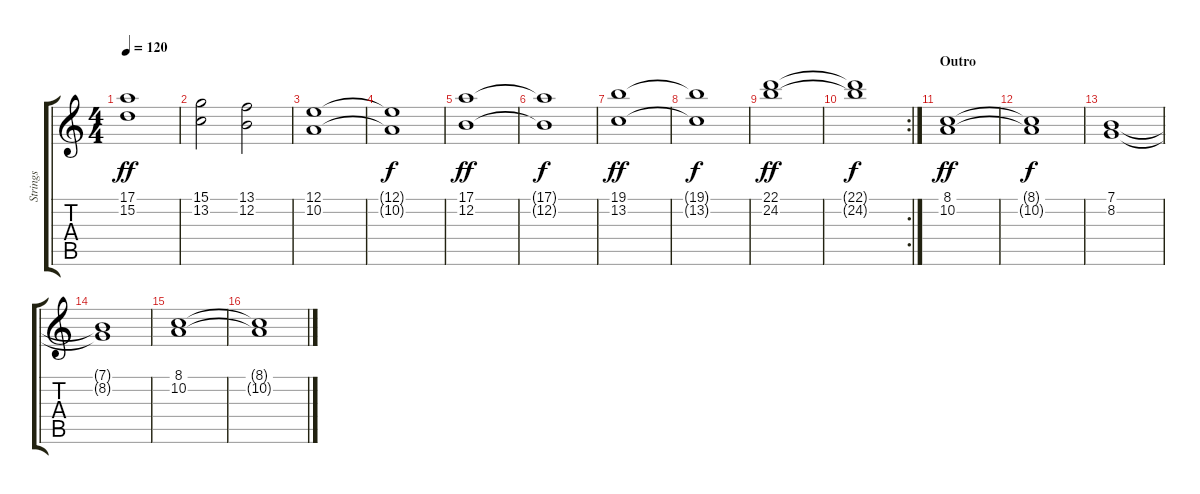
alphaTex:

\track ("Strings" "Strings") {instrument stringensemble1}
\staff {score tabs}
\tuning (E4 B3 G3 D3 A2 E2) {hide}
\ts (4 4)
\tempo 120
\clef g2
\ks c
(17.1 15.2).1{dy ff} |
(15.1 13.2).2 (13.1 12.2).2 |
(12.1 10.2).1 |
(12.1{t} 10.2{t}).1{dy f} |
(17.1 12.2).1{dy ff} |
(17.1{t} 12.2{t}).1{dy f} |
(19.1 13.2).1{dy ff volume 16} |
(19.1{t} 13.2{t}).1{dy f} |
(22.1 24.2).1{dy ff} |
\rc 2
(22.1{t} 24.2{t}).1{dy f} |
\section ("" "Outro")
(8.1 10.2).1{dy ff} |
(8.1{t} 10.2{t}).1{dy f} |
(7.1 8.2).1 |
(7.1{t} 8.2{t}).1 |
(8.1 10.2).1 |
(8.1{t} 10.2{t}).1
